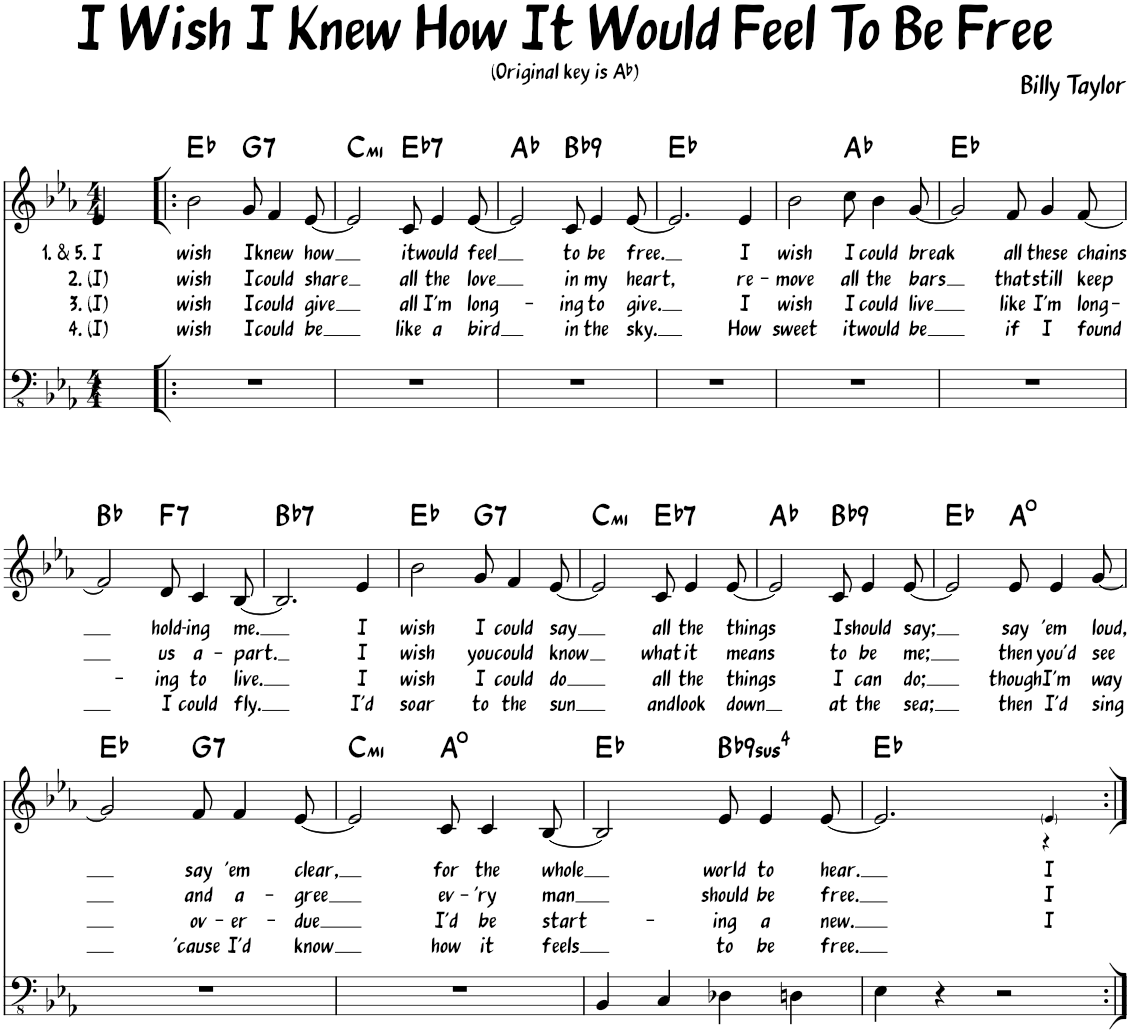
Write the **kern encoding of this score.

**kern	**kern	**text	**text	**text	**text	**harte
*part2	*part1	*part1	*part1	*part1	*part1	*part1
*staff2	*staff1	*staff1	*staff1	*staff1	*staff1	*
*I"Acoustic Bass	*I"Piano	*	*	*	*	*
*I'Ac b	*I'Pno	*	*	*	*	*
*clefFv4	*clefG2	*	*	*	*	*
*k[b-e-a-]	*k[b-e-a-]	*	*	*	*	*
*M4/4	*M4/4	*	*	*	*	*
=1	=1	=1	=1	=1	=1	=1
!	!	!LO:LY:b	!LO:LY:b	!LO:LY:b	!LO:LY:b	!
4r	4e-/	1. & 5. I	2. (I)	3. (I)	4. (I)	.
=2!|:	=2!|:	=2!|:	=2!|:	=2!|:	=2!|:	=2!|:
!	!	!LO:LY:b	!LO:LY:b	!LO:LY:b	!LO:LY:b	!
1r	2b-\	wish	wish	wish	wish	Eb:maj
!	!	!LO:LY:b	!LO:LY:b	!LO:LY:b	!LO:LY:b	!LO:H:kt=7
.	8g/	I	I	I	I	G:7
!	!	!LO:LY:b	!LO:LY:b	!LO:LY:b	!LO:LY:b	!
.	4f/	knew	could	could	could	.
!	!	!LO:LY:b	!LO:LY:b	!LO:LY:b	!LO:LY:b	!
.	[8e-/	how	share	give	be	.
=3	=3	=3	=3	=3	=3	=3
!	!	!	!	!	!	!LO:H:kt=mi
1r	2e-/]	.	.	.	.	C:min
!	!	!LO:LY:b	!LO:LY:b	!LO:LY:b	!LO:LY:b	!LO:H:kt=7
.	8c/	it	all	all	like	Eb:7
!	!	!LO:LY:b	!LO:LY:b	!LO:LY:b	!LO:LY:b	!
.	4e-/	would	the	I'm	a	.
!	!	!LO:LY:b	!LO:LY:b	!LO:LY:b	!LO:LY:b	!
.	[8e-/	feel	love	long-	bird	.
=4	=4	=4	=4	=4	=4	=4
1r	2e-/]	.	.	.	.	Ab:maj
!	!	!LO:LY:b	!LO:LY:b	!LO:LY:b	!LO:LY:b	!LO:H:kt=9
.	8c/	to	in	-ing	in	Bb:9
!	!	!LO:LY:b	!LO:LY:b	!LO:LY:b	!LO:LY:b	!
.	4e-/	be	my	to	the	.
!	!	!LO:LY:b	!LO:LY:b	!LO:LY:b	!LO:LY:b	!
.	[8e-/	free.	heart,	give.	sky.	.
=5	=5	=5	=5	=5	=5	=5
1r	2.e-/]	.	.	.	.	Eb:maj
!	!	!LO:LY:b	!LO:LY:b	!LO:LY:b	!LO:LY:b	!
.	4e-/	I	re-	I	How	.
=6	=6	=6	=6	=6	=6	=6
!	!	!LO:LY:b	!LO:LY:b	!LO:LY:b	!LO:LY:b	!
1r	2b-\	wish	-move	wish	sweet	.
!	!	!LO:LY:b	!LO:LY:b	!LO:LY:b	!LO:LY:b	!
.	8cc\	I	all	I	it	Ab:maj
!	!	!LO:LY:b	!LO:LY:b	!LO:LY:b	!LO:LY:b	!
.	4b-\	could	the	could	would	.
!	!	!LO:LY:b	!LO:LY:b	!LO:LY:b	!LO:LY:b	!
.	[8g/	break	bars	live	be	.
=7	=7	=7	=7	=7	=7	=7
1r	2g/]	.	.	.	.	Eb:maj
!	!	!LO:LY:b	!LO:LY:b	!LO:LY:b	!LO:LY:b	!
.	8f/	all	that	like	if	.
!	!	!LO:LY:b	!LO:LY:b	!LO:LY:b	!LO:LY:b	!
.	4g/	these	still	I'm	I	.
!	!	!LO:LY:b	!LO:LY:b	!LO:LY:b	!LO:LY:b	!
.	[8f/	chains	keep	long-	found	.
!!LO:LB:g=z
=8	=8	=8	=8	=8	=8	=8
1r	2f/]	.	.	.	.	Bb:maj
!	!	!LO:LY:b	!LO:LY:b	!LO:LY:b	!LO:LY:b	!LO:H:kt=7
.	8d/	hold-	us	-ing	I	F:7
!	!	!LO:LY:b	!LO:LY:b	!LO:LY:b	!LO:LY:b	!
.	4c/	-ing	a-	to	could	.
!	!	!LO:LY:b	!LO:LY:b	!LO:LY:b	!LO:LY:b	!
.	[8B-/	me.	-part.	live.	fly.	.
=9	=9	=9	=9	=9	=9	=9
!	!	!	!	!	!	!LO:H:kt=7
1r	2.B-/]	.	.	.	.	Bb:7
!	!	!LO:LY:b	!LO:LY:b	!LO:LY:b	!LO:LY:b	!
.	4e-/	I	I	I	I'd	.
=10	=10	=10	=10	=10	=10	=10
!	!	!LO:LY:b	!LO:LY:b	!LO:LY:b	!LO:LY:b	!
1r	2b-\	wish	wish	wish	soar	Eb:maj
!	!	!LO:LY:b	!LO:LY:b	!LO:LY:b	!LO:LY:b	!LO:H:kt=7
.	8g/	I	you	I	to	G:7
!	!	!LO:LY:b	!LO:LY:b	!LO:LY:b	!LO:LY:b	!
.	4f/	could	could	could	the	.
!	!	!LO:LY:b	!LO:LY:b	!LO:LY:b	!LO:LY:b	!
.	[8e-/	say	know	do	sun	.
=11	=11	=11	=11	=11	=11	=11
!	!	!	!	!	!	!LO:H:kt=mi
1r	2e-/]	.	.	.	.	C:min
!	!	!LO:LY:b	!LO:LY:b	!LO:LY:b	!LO:LY:b	!LO:H:kt=7
.	8c/	all	what	all	and	Eb:7
!	!	!LO:LY:b	!LO:LY:b	!LO:LY:b	!LO:LY:b	!
.	4e-/	the	it	the	look	.
!	!	!LO:LY:b	!LO:LY:b	!LO:LY:b	!LO:LY:b	!
.	[8e-/	things	means	things	down	.
=12	=12	=12	=12	=12	=12	=12
1r	2e-/]	.	.	.	.	Ab:maj
!	!	!LO:LY:b	!LO:LY:b	!LO:LY:b	!LO:LY:b	!LO:H:kt=9
.	8c/	I	to	I	at	Bb:9
!	!	!LO:LY:b	!LO:LY:b	!LO:LY:b	!LO:LY:b	!
.	4e-/	should	be	can	the	.
!	!	!LO:LY:b	!LO:LY:b	!LO:LY:b	!LO:LY:b	!
.	[8e-/	say;	me;	do;	sea;	.
=13	=13	=13	=13	=13	=13	=13
1r	2e-/]	.	.	.	.	Eb:maj
!	!	!LO:LY:b	!LO:LY:b	!LO:LY:b	!LO:LY:b	!
.	8e-/	say	then	though	then	A:dim
!	!	!LO:LY:b	!LO:LY:b	!LO:LY:b	!LO:LY:b	!
.	4e-/	'em	you'd	I'm	I'd	.
!	!	!LO:LY:b	!LO:LY:b	!LO:LY:b	!LO:LY:b	!
.	[8g/	loud,	see	way	sing	.
!!LO:LB:g=z
=14	=14	=14	=14	=14	=14	=14
1r	2g/]	.	.	.	.	Eb:maj
!	!	!LO:LY:b	!LO:LY:b	!LO:LY:b	!LO:LY:b	!LO:H:kt=7
.	8f/	say	and	ov-	'cause	G:7
!	!	!LO:LY:b	!LO:LY:b	!LO:LY:b	!LO:LY:b	!
.	4f/	'em	a-	-er-	I'd	.
!	!	!LO:LY:b	!LO:LY:b	!LO:LY:b	!LO:LY:b	!
.	[8e-/	clear,	-gree	-due	know	.
=15	=15	=15	=15	=15	=15	=15
!	!	!	!	!	!	!LO:H:kt=mi
1r	2e-/]	.	.	.	.	C:min
!	!	!LO:LY:b	!LO:LY:b	!LO:LY:b	!LO:LY:b	!
.	8c/	for	ev-	I'd	how	A:dim
!	!	!LO:LY:b	!LO:LY:b	!LO:LY:b	!LO:LY:b	!
.	4c/	the	-'ry	be	it	.
!	!	!LO:LY:b	!LO:LY:b	!LO:LY:b	!LO:LY:b	!
.	[8B-/	whole	man	start-	feels	.
=16	=16	=16	=16	=16	=16	=16
4BBB-/	2B-/]	.	.	.	.	Eb:maj
4CC/	.	.	.	.	.	.
!	!	!LO:LY:b	!LO:LY:b	!LO:LY:b	!LO:LY:b	!LO:H:kt=94
4DD-X\	8e-/	world	should	-ing	to	Bb:sus4(7,9)
!	!	!LO:LY:b	!LO:LY:b	!LO:LY:b	!LO:LY:b	!
.	4e-/	to	be	a	be	.
4DDn\	.	.	.	.	.	.
!	!	!LO:LY:b	!LO:LY:b	!LO:LY:b	!LO:LY:b	!
.	[8e-/	hear.	free.	new.	free.	.
=17	=17	=17	=17	=17	=17	=17
*	*^	*	*	*	*	*
4EE-\	2.e-/]	2.ryy	.	.	.	.	Eb:maj
4r	.	.	.	.	.	.	.
2r	.	.	.	.	.	.	.
!	!	!	!LO:LY:b	!LO:LY:b	!LO:LY:b	!	!
.	4e-!/	4r	I	I	I	.	.
*	*v	*v	*	*	*	*	*
=:|!	=:|!	=:|!	=:|!	=:|!	=:|!	=:|!
*-	*-	*-	*-	*-	*-	*-
